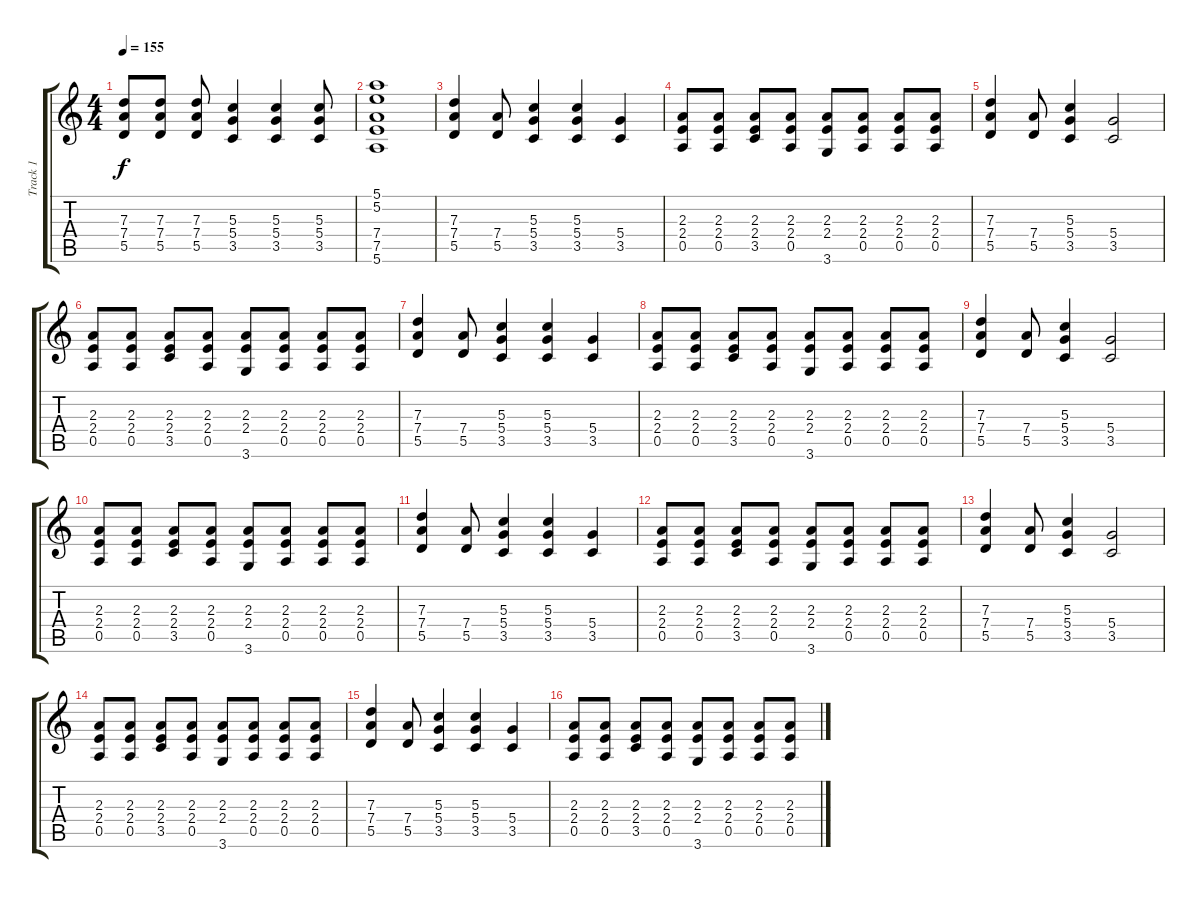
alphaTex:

\track ("Track 1" "Track 1") {instrument overdrivenguitar}
\staff {score tabs}
\tuning (E4 B3 G3 D3 A2 E2) {hide}
\ts (4 4)
\tempo 155
\clef g2
\ks c
(7.3 7.4 5.5).8{dy f} (7.3 7.4 5.5).8 (7.3 7.4 5.5).8 (5.3 5.4 3.5).4 (5.3 5.4 3.5).4 (5.3 5.4 3.5).8 |
(5.1 5.2 7.4 7.5 5.6).1 |
(7.3 7.4 5.5).4 (7.4 5.5).8 (5.3 5.4 3.5).4 (5.3 5.4 3.5).4 (5.4 3.5).4 |
(2.3 2.4 0.5).8 (2.3 2.4 0.5).8 (2.3 2.4 3.5).8 (2.3 2.4 0.5).8 (2.3 2.4 3.6).8 (2.3 2.4 0.5).8 (2.3 2.4 0.5).8 (2.3 2.4 0.5).8 |
(7.3 7.4 5.5).4 (7.4 5.5).8 (5.3 5.4 3.5).4 (5.4 3.5).2 |
(2.3 2.4 0.5).8 (2.3 2.4 0.5).8 (2.3 2.4 3.5).8 (2.3 2.4 0.5).8 (2.3 2.4 3.6).8 (2.3 2.4 0.5).8 (2.3 2.4 0.5).8 (2.3 2.4 0.5).8 |
(7.3 7.4 5.5).4 (7.4 5.5).8 (5.3 5.4 3.5).4 (5.3 5.4 3.5).4 (5.4 3.5).4 |
(2.3 2.4 0.5).8 (2.3 2.4 0.5).8 (2.3 2.4 3.5).8 (2.3 2.4 0.5).8 (2.3 2.4 3.6).8 (2.3 2.4 0.5).8 (2.3 2.4 0.5).8 (2.3 2.4 0.5).8 |
(7.3 7.4 5.5).4 (7.4 5.5).8 (5.3 5.4 3.5).4 (5.4 3.5).2 |
(2.3 2.4 0.5).8 (2.3 2.4 0.5).8 (2.3 2.4 3.5).8 (2.3 2.4 0.5).8 (2.3 2.4 3.6).8 (2.3 2.4 0.5).8 (2.3 2.4 0.5).8 (2.3 2.4 0.5).8 |
(7.3 7.4 5.5).4 (7.4 5.5).8 (5.3 5.4 3.5).4 (5.3 5.4 3.5).4 (5.4 3.5).4 |
(2.3 2.4 0.5).8 (2.3 2.4 0.5).8 (2.3 2.4 3.5).8 (2.3 2.4 0.5).8 (2.3 2.4 3.6).8 (2.3 2.4 0.5).8 (2.3 2.4 0.5).8 (2.3 2.4 0.5).8 |
(7.3 7.4 5.5).4 (7.4 5.5).8 (5.3 5.4 3.5).4 (5.4 3.5).2 |
(2.3 2.4 0.5).8 (2.3 2.4 0.5).8 (2.3 2.4 3.5).8 (2.3 2.4 0.5).8 (2.3 2.4 3.6).8 (2.3 2.4 0.5).8 (2.3 2.4 0.5).8 (2.3 2.4 0.5).8 |
(7.3 7.4 5.5).4 (7.4 5.5).8 (5.3 5.4 3.5).4 (5.3 5.4 3.5).4 (5.4 3.5).4 |
(2.3 2.4 0.5).8 (2.3 2.4 0.5).8 (2.3 2.4 3.5).8 (2.3 2.4 0.5).8 (2.3 2.4 3.6).8 (2.3 2.4 0.5).8 (2.3 2.4 0.5).8 (2.3 2.4 0.5).8
